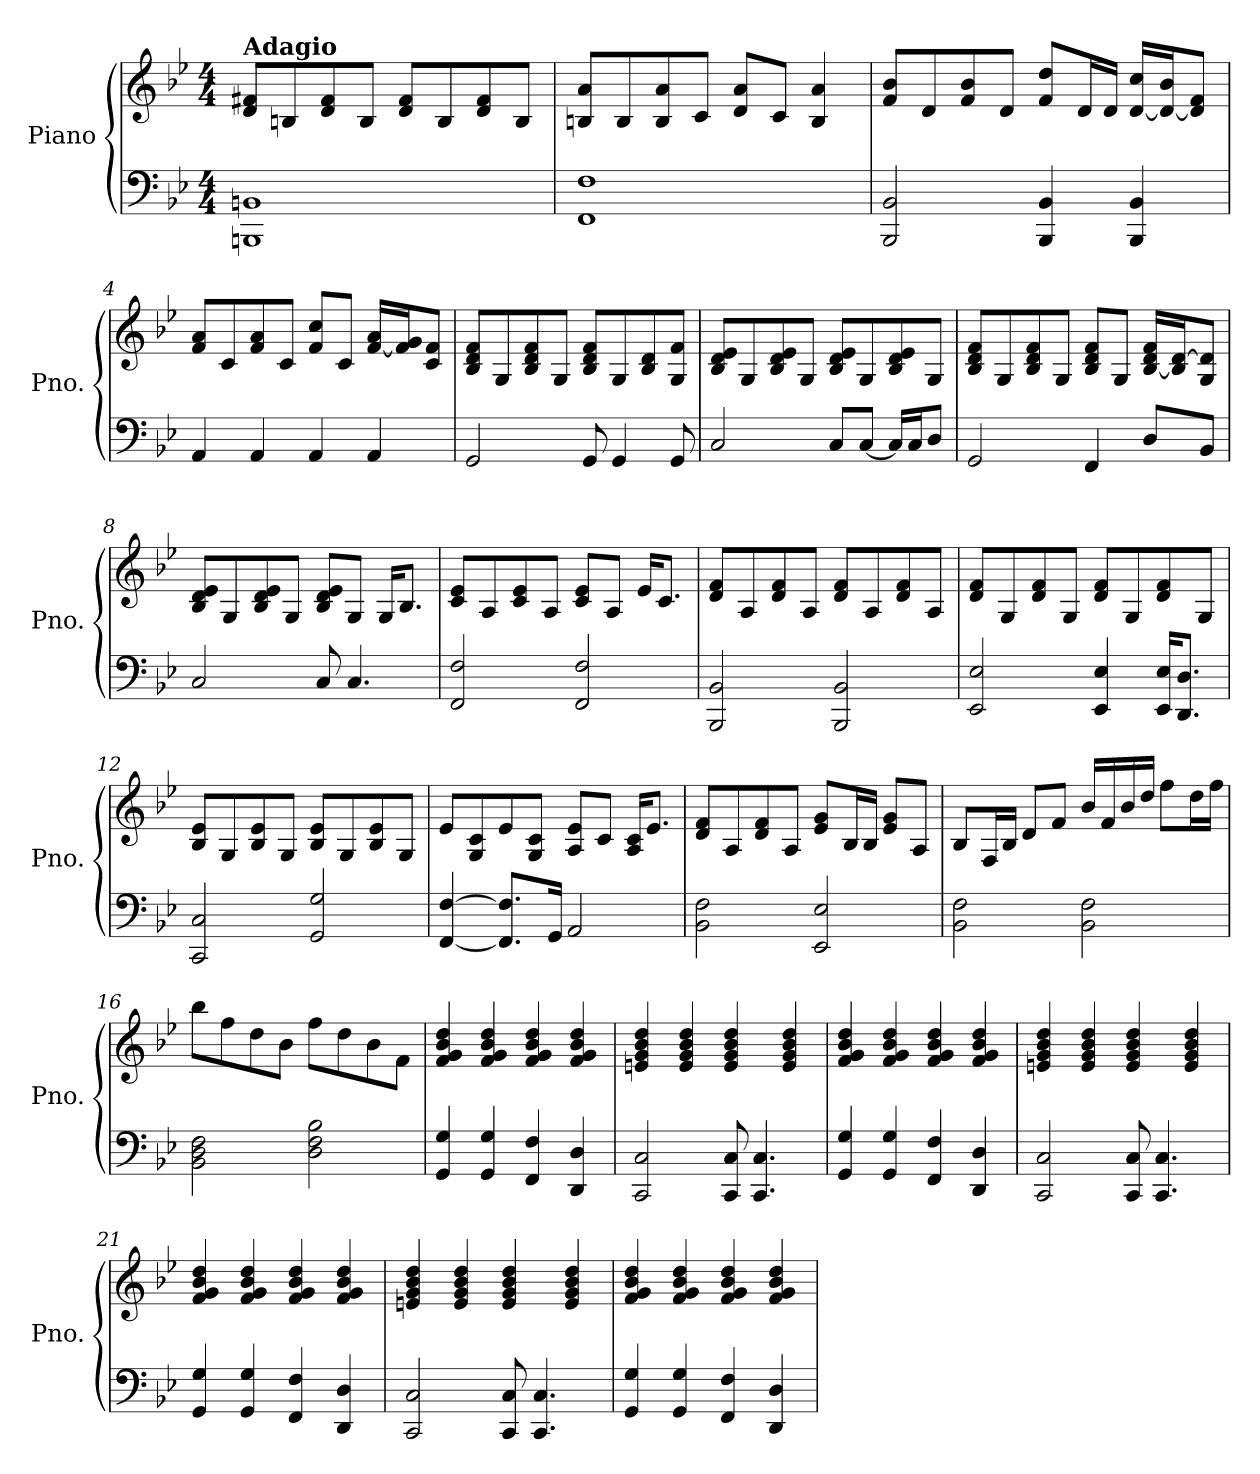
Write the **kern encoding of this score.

**kern	**kern
*part1	*part1
*staff2	*staff1
*I"Piano	*
*I'Pno.	*
*clefF4	*clefG2
*k[b-e-]	*k[b-e-]
*M4/4	*M4/4
=1	=1
!	!LO:TX:a:B:t=Adagio
1BBBn 1BBn	8d/ 8f#X/L
.	8Bn/
.	8d/ 8f#/
.	8B/J
.	8d/ 8f#/L
.	8B/
.	8d/ 8f#/
.	8B/J
=2	=2
1FF 1F	8Bn/ 8a/L
.	8B/
.	8B/ 8a/
.	8c/J
.	8d/ 8a/L
.	8c/J
.	4B/ 4a/
=3	=3
2BBB-/ 2BB-/	8f/ 8b-/L
.	8d/
.	8f/ 8b-/
.	8d/J
4BBB-/ 4BB-/	8f/ 8dd/L
.	16d/L
.	16d/JJ
4BBB-/ 4BB-/	[16d/ 16cc/LL
.	16d/_ 16b-/J
.	8d/] 8f/J
!!LO:LB:g=z
=4	=4
4AA/	8f/ 8a/L
.	8c/
4AA/	8f/ 8a/
.	8c/J
4AA/	8f/ 8cc/L
.	8c/J
4AA/	[16f/ 16a/LL
.	16f/] 16g/J
.	8c/ 8f/J
=5	=5
2GG/	8B-/ 8d/ 8f/L
.	8G/
.	8B-/ 8d/ 8f/
.	8G/J
8GG/	8B-/ 8d/ 8f/L
4GG/	8G/
.	8B-/ 8d/
8GG/	8G/ 8f/J
=6	=6
2C/	8B-/ 8d/ 8e-/L
.	8G/
.	8B-/ 8d/ 8e-/
.	8G/J
8C/L	8B-/ 8d/ 8e-/L
[8C/J	8G/
16C/LL]	8B-/ 8d/ 8e-/
16C/J	.
8D/J	8G/J
!!LO:LB:g=z
=7	=7
2GG/	8B-/ 8d/ 8f/L
.	8G/
.	8B-/ 8d/ 8f/
.	8G/J
4FF/	8B-/ 8d/ 8f/L
.	8G/J
8D/L	[16B-/ 16d/ 16f/LL
.	16B-/] [16d/J
8BB-/J	8G/ 8d/]J
=8	=8
2C/	8B-/ 8d/ 8e-/L
.	8G/
.	8B-/ 8d/ 8e-/
.	8G/J
8C/	8B-/ 8d/ 8e-/L
4.C/	8G/J
.	16G/KL
.	8.B-/J
=9	=9
2FF/ 2F/	8c/ 8e-/L
.	8A/
.	8c/ 8e-/
.	8A/J
2FF/ 2F/	8c/ 8e-/L
.	8A/J
.	16e-/KL
.	8.c/J
!!LO:LB:g=z
=10	=10
2BBB-/ 2BB-/	8d/ 8f/L
.	8A/
.	8d/ 8f/
.	8A/J
2BBB-/ 2BB-/	8d/ 8f/L
.	8A/
.	8d/ 8f/
.	8A/J
=11	=11
2EE-/ 2E-/	8d/ 8f/L
.	8G/
.	8d/ 8f/
.	8G/J
4EE-/ 4E-/	8d/ 8f/L
.	8G/
16EE-/ 16E-/KL	8d/ 8f/
8.DD/ 8.D/J	.
.	8G/J
=12	=12
2CC/ 2C/	8B-/ 8e-/L
.	8G/
.	8B-/ 8e-/
.	8G/J
2GG/ 2G/	8B-/ 8e-/L
.	8G/
.	8B-/ 8e-/
.	8G/J
=13	=13
[4FF/ [4F/	8e-/L
.	8G/ 8c/
8.FF/] 8.F/]L	8e-/
.	8G/ 8c/J
16GG/Jk	.
2AA/	8A/ 8e-/L
.	8c/J
.	16A/ 16c/KL
.	8.e-/J
!!LO:LB:g=z
=14	=14
2BB-\ 2F\	8d/ 8f/L
.	8A/
.	8d/ 8f/
.	8A/J
2EE-/ 2E-/	8e-/ 8g/L
.	16B-/L
.	16B-/JJ
.	8e-/ 8g/L
.	8A/J
=15	=15
2BB-\ 2F\	8B-/L
.	16F/L
.	16B-/JJ
.	8d/L
.	8f/J
2BB-\ 2F\	16b-/LL
.	16f/
.	16b-/
.	16dd/JJ
.	8ff\L
.	16dd\L
.	16ff\JJ
=16	=16
2BB-\ 2D\ 2F\	8bb-\L
.	8ff\
.	8dd\
.	8b-\J
2D\ 2F\ 2B-\	8ff\L
.	8dd\
.	8b-\
.	8f\J
=17	=17
4GG/ 4G/	4f/ 4g/ 4b-/ 4dd/
4GG/ 4G/	4f/ 4g/ 4b-/ 4dd/
4FF/ 4F/	4f/ 4g/ 4b-/ 4dd/
4DD/ 4D/	4f/ 4g/ 4b-/ 4dd/
!!LO:PB:g=z
=18	=18
2CC/ 2C/	4en/ 4g/ 4b-/ 4dd/
.	4e/ 4g/ 4b-/ 4dd/
8CC/ 8C/	4e/ 4g/ 4b-/ 4dd/
4.CC/ 4.C/	.
.	4e/ 4g/ 4b-/ 4dd/
=19	=19
4GG/ 4G/	4f/ 4g/ 4b-/ 4dd/
4GG/ 4G/	4f/ 4g/ 4b-/ 4dd/
4FF/ 4F/	4f/ 4g/ 4b-/ 4dd/
4DD/ 4D/	4f/ 4g/ 4b-/ 4dd/
=20	=20
2CC/ 2C/	4en/ 4g/ 4b-/ 4dd/
.	4e/ 4g/ 4b-/ 4dd/
8CC/ 8C/	4e/ 4g/ 4b-/ 4dd/
4.CC/ 4.C/	.
.	4e/ 4g/ 4b-/ 4dd/
=21	=21
4GG/ 4G/	4f/ 4g/ 4b-/ 4dd/
4GG/ 4G/	4f/ 4g/ 4b-/ 4dd/
4FF/ 4F/	4f/ 4g/ 4b-/ 4dd/
4DD/ 4D/	4f/ 4g/ 4b-/ 4dd/
=22	=22
2CC/ 2C/	4en/ 4g/ 4b-/ 4dd/
.	4e/ 4g/ 4b-/ 4dd/
8CC/ 8C/	4e/ 4g/ 4b-/ 4dd/
4.CC/ 4.C/	.
.	4e/ 4g/ 4b-/ 4dd/
=23	=23
4GG/ 4G/	4f/ 4g/ 4b-/ 4dd/
4GG/ 4G/	4f/ 4g/ 4b-/ 4dd/
4FF/ 4F/	4f/ 4g/ 4b-/ 4dd/
4DD/ 4D/	4f/ 4g/ 4b-/ 4dd/
=	=
*-	*-
